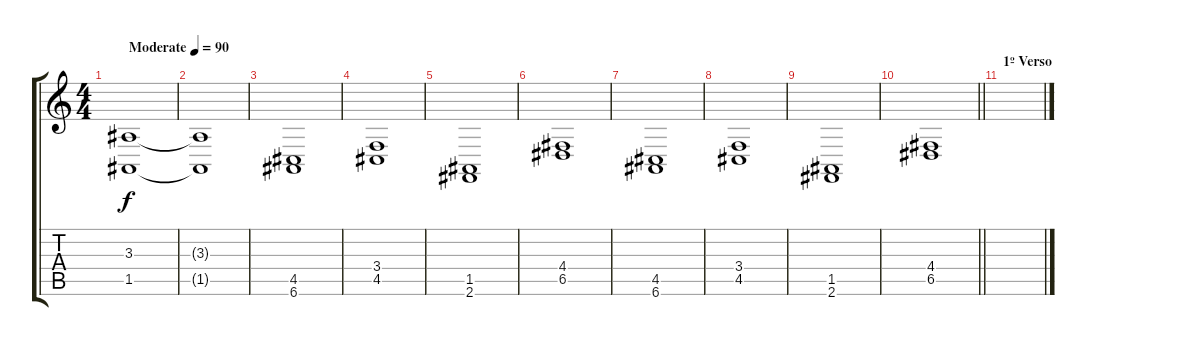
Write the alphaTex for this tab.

\track "" {instrument stringensemble1}
\staff {score tabs}
\tuning (E4 B3 G3 D3 A2 E2) {hide}
\ts (4 4)
\tempo (90 "Moderate")
\clef g2
\ks c
(3.3 1.5).1{dy f instrument stringensemble1} |
(3.3{t} 1.5{t}).1 |
(4.5 6.6).1 |
(3.4 4.5).1 |
(1.5 2.6).1 |
(4.4 6.5).1 |
(4.5 6.6).1 |
(3.4 4.5).1 |
(1.5 2.6).1 |
\barLineRight lightlight
(4.4 6.5).1 |
\section ("" "1º Verso")
